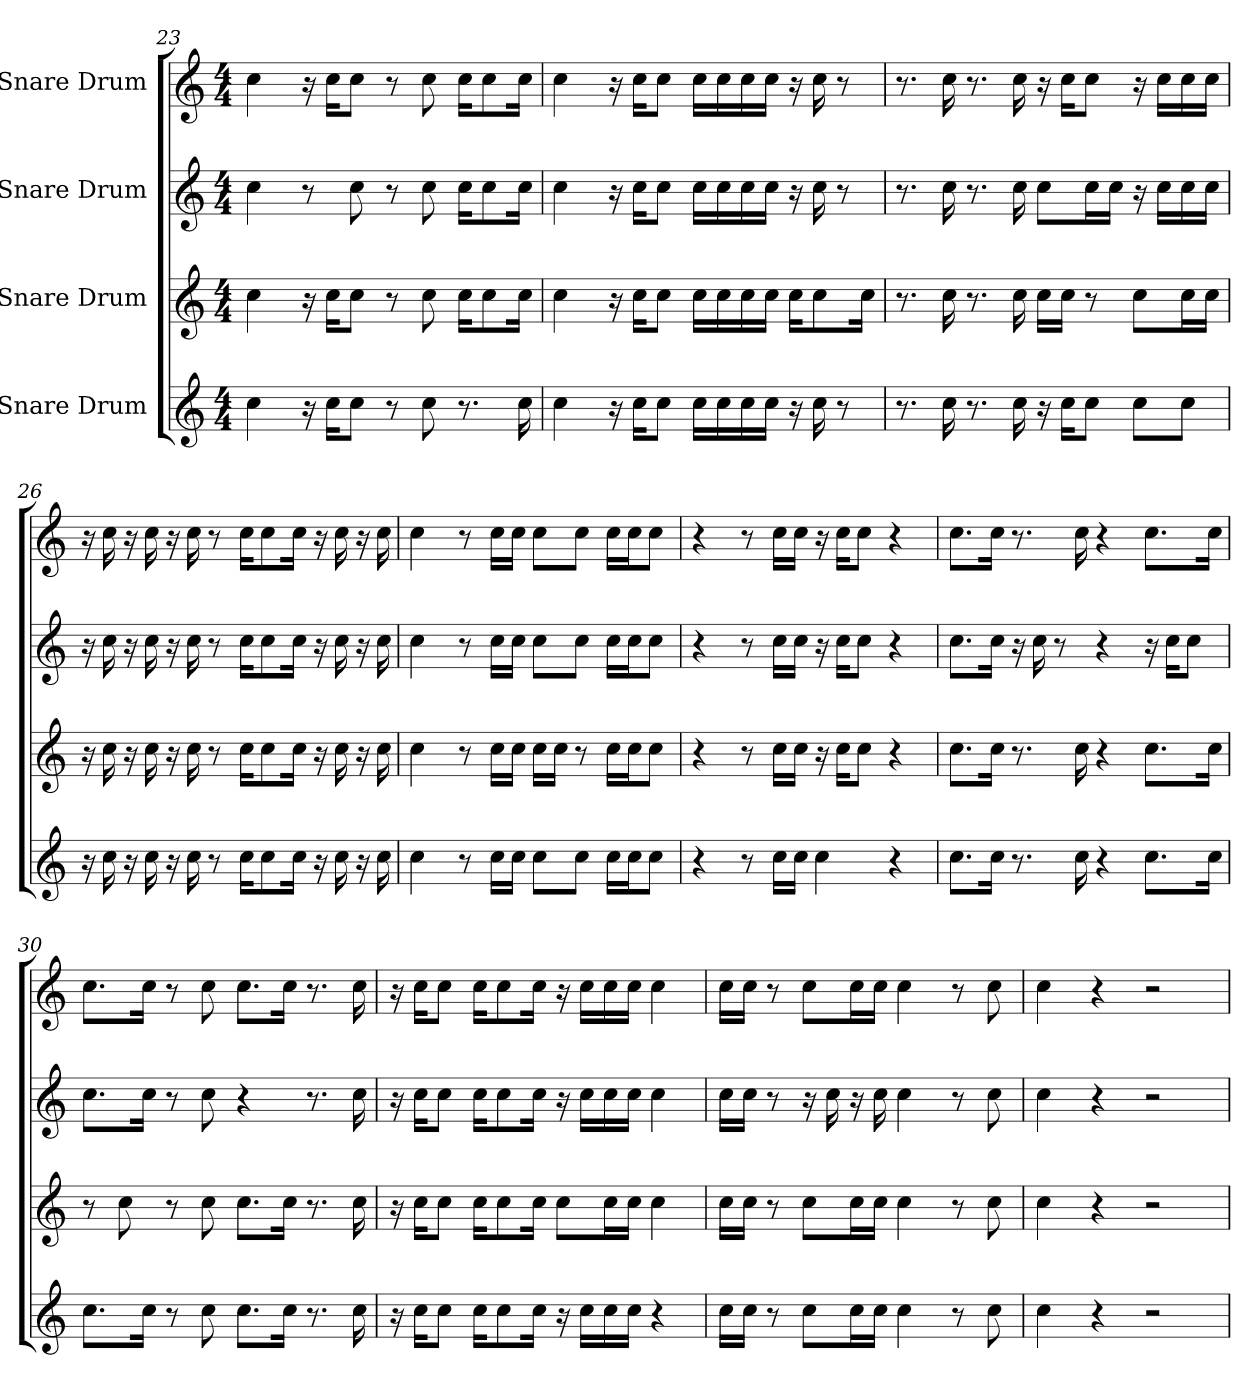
**kern	**kern	**kern	**kern
*part4	*part3	*part2	*part1
*staff4	*staff3	*staff2	*staff1
*I"Snare Drum	*I"Snare Drum	*I"Snare Drum	*I"Snare Drum
*M4/4	*M4/4	*M4/4	*M4/4
=23	=23	=23	=23
4cc	4cc	4cc	4cc
16r	16r	8r	16r
16cckL	16cckL	.	16cckL
8ccJ	8ccJ	8cc	8ccJ
8r	8r	8r	8r
8cc	8cc	8cc	8cc
8.r	16ccKL	16ccKL	16ccKL
.	8cc	8cc	8cc
16cc	16ccJk	16ccJk	16ccJk
=24	=24	=24	=24
4cc	4cc	4cc	4cc
16r	16r	16r	16r
16cckL	16cckL	16cckL	16cckL
8ccJ	8ccJ	8ccJ	8ccJ
16ccLL	16ccLL	16ccLL	16ccLL
16cc	16cc	16cc	16cc
16cc	16cc	16cc	16cc
16ccJJ	16ccJJ	16ccJJ	16ccJJ
16r	16ccKL	16r	16r
16cc	8cc	16cc	16cc
8r	.	8r	8r
.	16ccJk	.	.
=25	=25	=25	=25
8.r	8.r	8.r	8.r
16cc	16cc	16cc	16cc
8.r	8.r	8.r	8.r
16cc	16cc	16cc	16cc
16r	16ccLL	8ccL	16r
16cckL	16ccJJ	.	16cckL
8ccJ	8r	16ccL	8ccJ
.	.	16ccJJ	.
8ccL	8ccL	16r	16r
.	.	16ccLL	16ccLL
8ccJ	16ccL	16cc	16cc
.	16ccJJ	16ccJJ	16ccJJ
=26	=26	=26	=26
16r	16r	16r	16r
16cc	16cc	16cc	16cc
16r	16r	16r	16r
16cc	16cc	16cc	16cc
16r	16r	16r	16r
16cc	16cc	16cc	16cc
8r	8r	8r	8r
16ccKL	16ccKL	16ccKL	16ccKL
8cc	8cc	8cc	8cc
16ccJk	16ccJk	16ccJk	16ccJk
16r	16r	16r	16r
16cc	16cc	16cc	16cc
16r	16r	16r	16r
16cc	16cc	16cc	16cc
=27	=27	=27	=27
4cc	4cc	4cc	4cc
8r	8r	8r	8r
16ccLL	16ccLL	16ccLL	16ccLL
16ccJJ	16ccJJ	16ccJJ	16ccJJ
8ccL	16ccLL	8ccL	8ccL
.	16ccJJ	.	.
8ccJ	8r	8ccJ	8ccJ
16ccLL	16ccLL	16ccLL	16ccLL
16ccJ	16ccJ	16ccJ	16ccJ
8ccJ	8ccJ	8ccJ	8ccJ
=28	=28	=28	=28
4r	4r	4r	4r
8r	8r	8r	8r
16ccLL	16ccLL	16ccLL	16ccLL
16ccJJ	16ccJJ	16ccJJ	16ccJJ
4cc	16r	16r	16r
.	16cckL	16cckL	16cckL
.	8ccJ	8ccJ	8ccJ
4r	4r	4r	4r
=29	=29	=29	=29
8.ccL	8.ccL	8.ccL	8.ccL
16ccJk	16ccJk	16ccJk	16ccJk
8.r	8.r	16r	8.r
.	.	16cc	.
.	.	8r	.
16cc	16cc	.	16cc
4r	4r	4r	4r
8.ccL	8.ccL	16r	8.ccL
.	.	16cckL	.
.	.	8ccJ	.
16ccJk	16ccJk	.	16ccJk
=30	=30	=30	=30
8.ccL	8r	8.ccL	8.ccL
.	8cc	.	.
16ccJk	.	16ccJk	16ccJk
8r	8r	8r	8r
8cc	8cc	8cc	8cc
8.ccL	8.ccL	4r	8.ccL
16ccJk	16ccJk	.	16ccJk
8.r	8.r	8.r	8.r
16cc	16cc	16cc	16cc
=31	=31	=31	=31
16r	16r	16r	16r
16cckL	16cckL	16cckL	16cckL
8ccJ	8ccJ	8ccJ	8ccJ
16ccKL	16ccKL	16ccKL	16ccKL
8cc	8cc	8cc	8cc
16ccJk	16ccJk	16ccJk	16ccJk
16r	8ccL	16r	16r
16ccLL	.	16ccLL	16ccLL
16cc	16ccL	16cc	16cc
16ccJJ	16ccJJ	16ccJJ	16ccJJ
4r	4cc	4cc	4cc
=32	=32	=32	=32
16ccLL	16ccLL	16ccLL	16ccLL
16ccJJ	16ccJJ	16ccJJ	16ccJJ
8r	8r	8r	8r
8ccL	8ccL	16r	8ccL
.	.	16cc	.
16ccL	16ccL	16r	16ccL
16ccJJ	16ccJJ	16cc	16ccJJ
4cc	4cc	4cc	4cc
8r	8r	8r	8r
8cc	8cc	8cc	8cc
=33	=33	=33	=33
4cc	4cc	4cc	4cc
4r	4r	4r	4r
2r	2r	2r	2r
=	=	=	=
*-	*-	*-	*-
